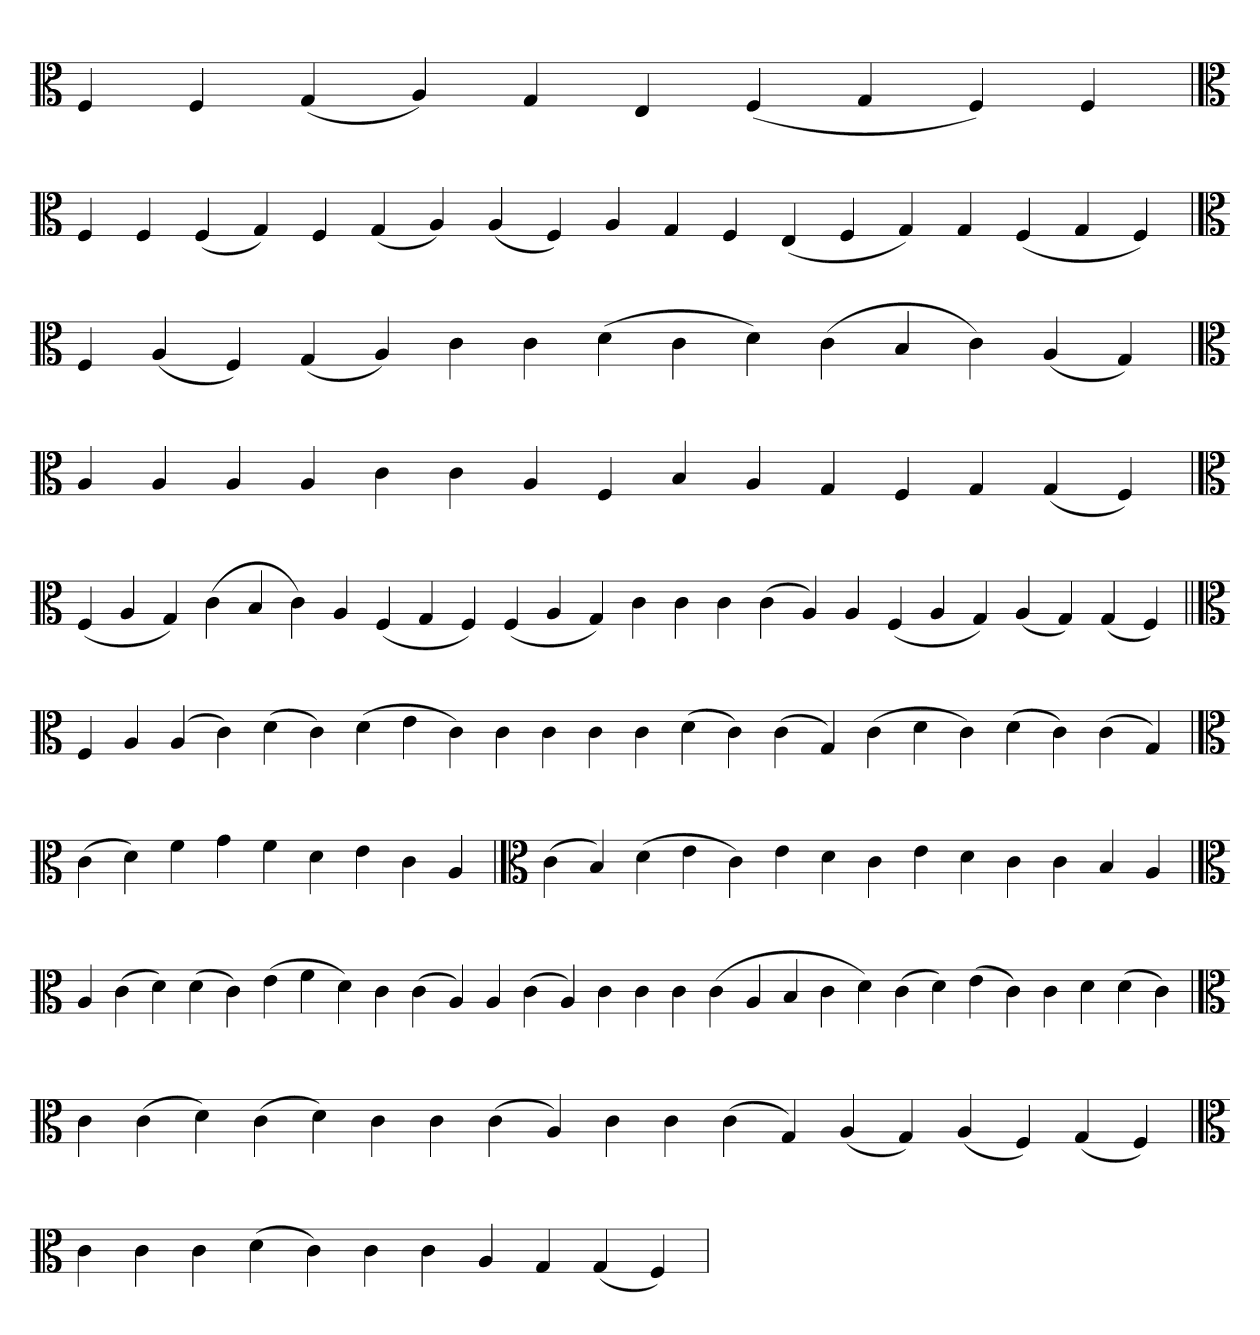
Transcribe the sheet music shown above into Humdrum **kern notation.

**kern
*part1
*staff1
*clefC3
=
4F
4F
(4G
4A)
4G
4E
(4F
4G
4F)
4F
=`
*clefC3
4F
4F
(4F
4G)
4F
(4G
4A)
(4A
4F)
4A
4G
4F
(4E
4F
4G)
4G
(4F
4G
4F)
=
*clefC3
4F
(4A
4F)
(4G
4A)
4c
4c
(4d
4c
4d)
(4c
4B
4c)
(4A
4G)
=`
*clefC3
4A
4A
4A
4A
4c
4c
4A
4F
4B
4A
4G
4F
4G
(4G
4F)
='
*clefC3
(4F
4A
4G)
(4c
4B
4c)
4A
(4F
4G
4F)
(4F
4A
4G)
4c
4c
4c
(4c
4A)
4A
(4F
4A
4G)
(4A
4G)
(4G
4F)
=||
*clefC3
4F
4A
(4A
4c)
(4d
4c)
(4d
4e
4c)
4c
4c
4c
4c
(4d
4c)
(4c
4G)
(4c
4d
4c)
(4d
4c)
(4c
4G)
=`
*clefC3
(4c
4d)
4f
4g
4f
4d
4e
4c
4A
=`
*clefC3
(4c
4B)
(4d
4e
4c)
4e
4d
4c
4e
4d
4c
4c
4B
4A
=
*clefC3
4A
(4c
4d)
(4d
4c)
(4e
4f
4d)
4c
(4c
4A)
4A
(4c
4A)
4c
4c
4c
(4c
4A
4B
4c
4d)
(4c
4d)
(4e
4c)
4c
4d
(4d
4c)
=
*clefC3
4c
(4c
4d)
(4c
4d)
4c
4c
(4c
4A)
4c
4c
(4c
4G)
(4A
4G)
(4A
4F)
(4G
4F)
=`
*clefC3
4c
4c
4c
(4d
4c)
4c
4c
4A
4G
(4G
4F)
='
*-
